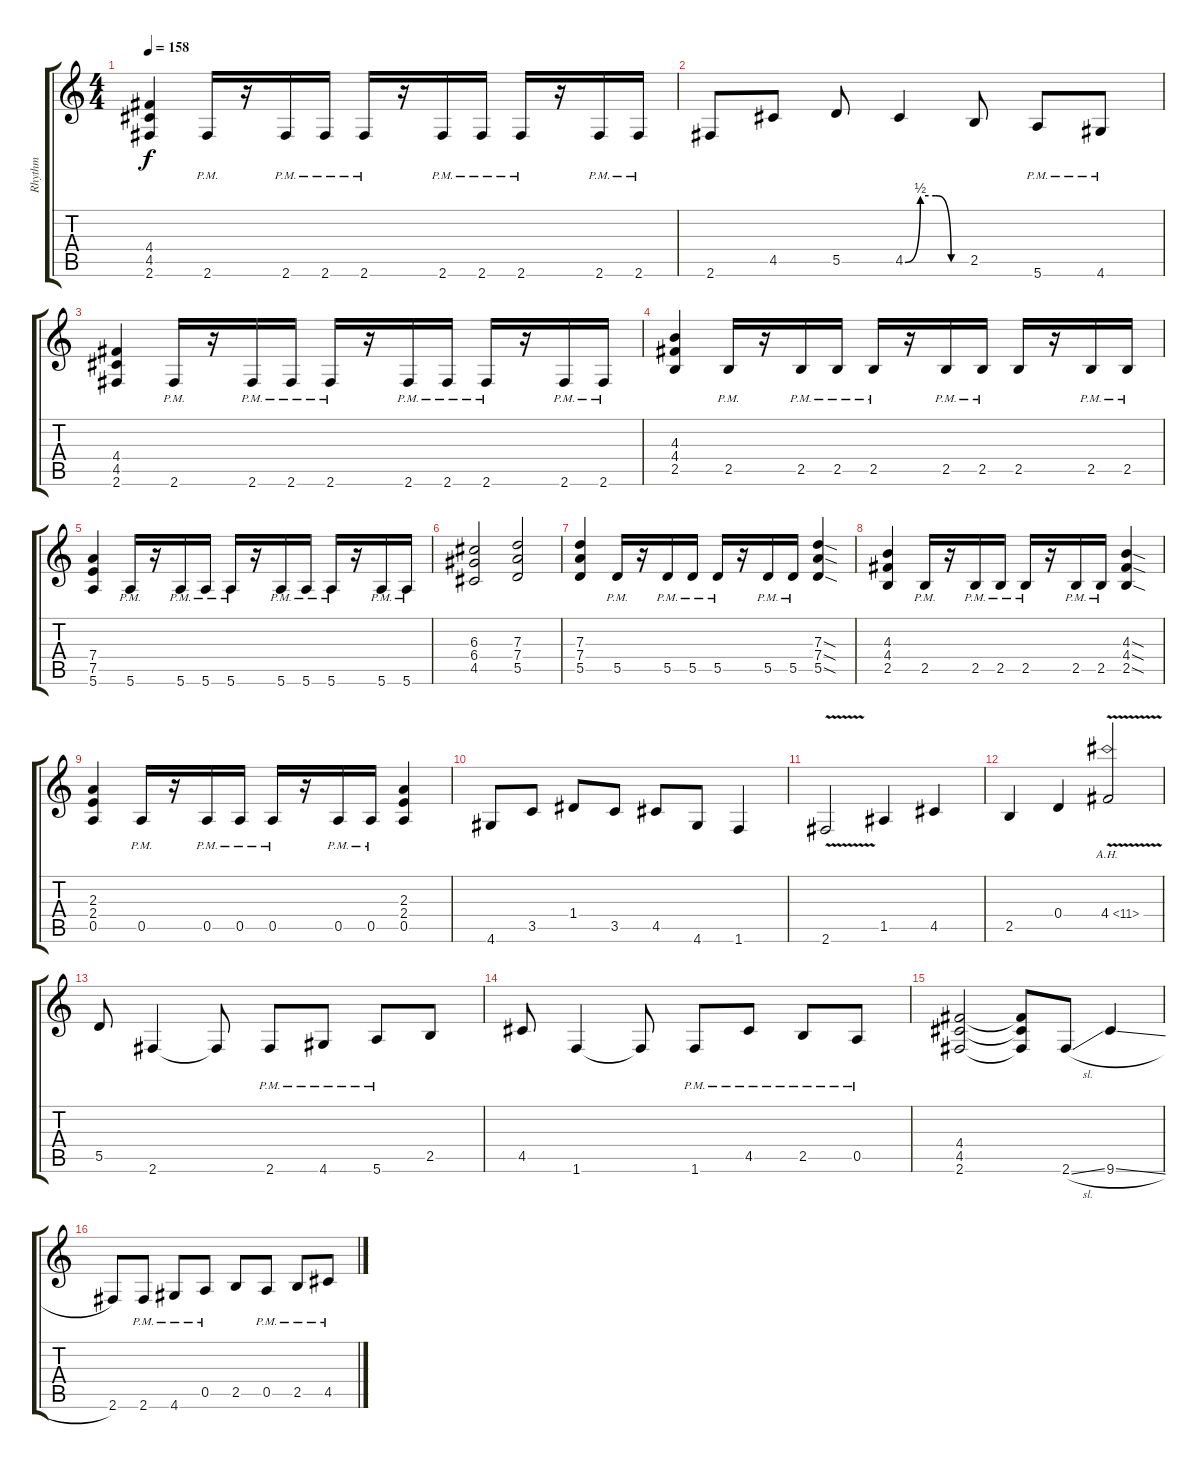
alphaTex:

\track ("Rhythm" "Rhythm") {instrument overdrivenguitar}
\staff {score tabs}
\tuning (E4 B3 G3 D3 A2 E2) {hide}
\ts (4 4)
\tempo 158
\clef g2
\ks c
(4.4 4.5 2.6).4{dy f} 2.6{pm}.16 r.16 2.6{pm}.16 2.6{pm}.16 2.6{pm}.16 r.16 2.6{pm}.16 2.6{pm}.16 2.6{pm}.16 r.16 2.6{pm}.16 2.6{pm}.16 |
\section ("" "")
2.6.8 4.5.8 5.5.8 4.5{be (custom 0 0 15 2 30 2 45 0 60 0)}.4 2.5.8 5.6{pm}.8 4.6{pm}.8 |
(4.4 4.5 2.6).4 2.6{pm}.16 r.16 2.6{pm}.16 2.6{pm}.16 2.6{pm}.16 r.16 2.6{pm}.16 2.6{pm}.16 2.6{pm}.16 r.16 2.6{pm}.16 2.6{pm}.16 |
(4.3 4.4 2.5).4 2.5{pm}.16 r.16 2.5{pm}.16 2.5{pm}.16 2.5{pm}.16 r.16 2.5{pm}.16 2.5{pm}.16 2.5.16 r.16 2.5{pm}.16 2.5{pm}.16 |
(7.4 7.5 5.6).4 5.6{pm}.16 r.16 5.6{pm}.16 5.6{pm}.16 5.6{pm}.16 r.16 5.6{pm}.16 5.6{pm}.16 5.6{pm}.16 r.16 5.6{pm}.16 5.6{pm}.16 |
(6.3 6.4 4.5).2 (7.3 7.4 5.5).2 |
(7.3 7.4 5.5).4 5.5{pm}.16 r.16 5.5{pm}.16 5.5{pm}.16 5.5{pm}.16 r.16 5.5{pm}.16 5.5{pm}.16 (7.3{sod} 7.4{sod} 5.5{sod}).4 |
(4.3 4.4 2.5).4 2.5{pm}.16 r.16 2.5{pm}.16 2.5{pm}.16 2.5{pm}.16 r.16 2.5{pm}.16 2.5{pm}.16 (4.3{sod} 4.4{sod} 2.5{sod}).4 |
(2.3 2.4 0.5).4 0.5{pm}.16 r.16 0.5{pm}.16 0.5{pm}.16 0.5{pm}.16 r.16 0.5{pm}.16 0.5{pm}.16 (2.3 2.4 0.5).4 |
4.6.8 3.5.8 1.4.8 3.5.8 4.5.8 4.6.8 1.6.4 |
\section ("" "")
2.6{v}.2 1.5.4 4.5.4 |
2.5.4 0.4.4 4.4{ah 7 v}.2 |
5.5.8 2.6.4 2.6{t}.8 2.6{pm}.8 4.6{pm}.8 5.6{pm}.8 2.5.8 |
4.5.8 1.6.4 1.6{t}.8 1.6{pm}.8 4.5{pm}.8 2.5{pm}.8 0.5{pm}.8 |
(4.4 4.5 2.6).2 (4.4{t} 4.5{t} 2.6{t}).8 2.6{sl}.8 9.6{sl}.4 |
2.6.8 2.6{pm}.8 4.6{pm}.8 0.5{pm}.8 2.5.8 0.5{pm}.8 2.5{pm}.8 4.5{pm}.8
